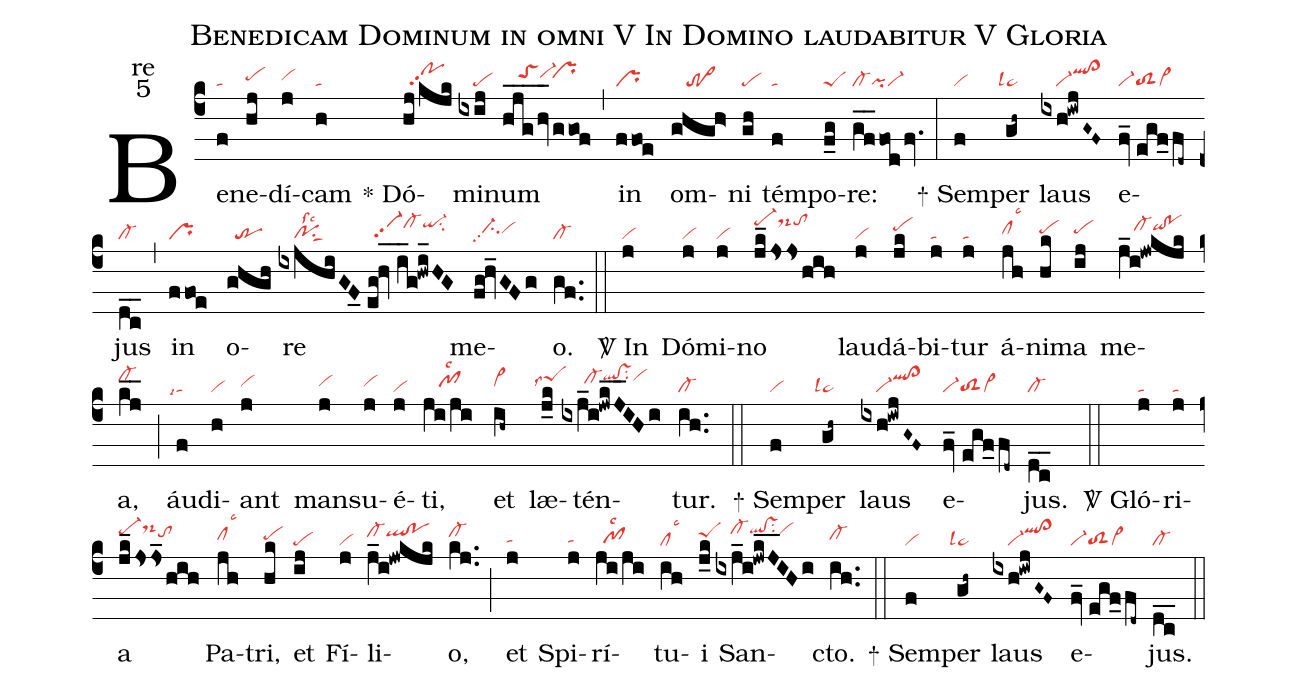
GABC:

name:Benedicam Dominum in omni V In Domino laudabitur V Gloria;
office-part:re;
mode:5;
nabc-lines:1;
%%
(c4) Be(f|ta)ne(hj|pehh)dí(j|vihh)cam(h|ta) <sp>*</sp> Dó(hj/kjk|//pohjpp2)mi(ixij|////pe)num(hjg___/hv_/ggof|////toShivi-hi`prhi) (,) in(ffoe|pr) om(ghgh>|////tr>)ni(gh|pe) tém(f|ta)po(f_g|peS)re:(gf__fod/fv.|cl-pivi-) (:)
<sp>+</sp> Sem(f|vi)per(gh~|``ta>lsl1) laus(ixh!iwjG~F~|////vi-qlhj!cl>hj) e(fv_//egf_fd~|vi-toS2vi>)jus(dc__|cl-) (,) in(ffoe|pr) o(ghgh|//tr)re(ixjhiGF_0|////posu1sut1lssc2|//eg!hv_//i_g!hwi_HG|//vi-hgpp2cl-hjqi-hjsu2) me(fg!hv_GFg|//ci-hhpp2vihh)o.(gf..|cl-) (::)

<sp>V/</sp> In(j|vi) Dó(j|vi)mi(j|vi)no(jk_/jsjshih|pe-hkds-hktohk) lau(j|vi)dá(jk|pehi)bi(j|ta)tur(j|ta) á(jh|clhhlsc3)ni(hk|pehh)ma(ij|pehh) me(j_i!jwkjk|////cl-hiqihi!pohi)a,(kj__|cl-hj) (;) áu(f|``talsi7)di(h|vi)ant(j|vihh) man(j|vihh)su(j|vihh)é(j|vi)ti,(ji/ji|////pf1hhlsc2) et(ih~|vi>hh) læ(j_k|``peShjlss7)tén(ixj_i!jwkJ__IHi|//////cl-hiqlhj!vshjsu2vihj)tur.(ih..|cl-) (::)
<sp>+</sp> Sem(f|vi)per(gh~|``ta>lsl1) laus(ixh!iwjG~F~|////vi-qlhj!cl>hj) e(fv_//egf_fd~|vi-toS2vi>)jus.(dc__|cl-) (::)

<sp>V/</sp> Gló(j|ta)ri(j|ta)a(jk_/jsjs_hih|pe-hjds-hktohi) Pa(jh|clhhlsc3)tri,(hk|pehh) et(ij|pe) Fí(j|vi)li(j_i!jwkjk|cl-hiqlhi!pohi)o,(kj..|cl-hi) (;) et(j|tahg) Spi(j|tahg)rí(ji/ji|//pf1hglsc2)tu(ih|cllsc3)i(j_k|peShi) San(ixj_i!jwkJ__IHi|////cl-hjqlhj!vshjsu2vihj)cto.(ih..|cl-hh) (::)

<sp>+</sp> Sem(f|vi)per(gh~|``ta>lsl1) laus(ixh!iwjG~F~|////vi-qlhj!cl>hj) e(fv_//egf_fd~|vi-toS2vi>)jus.(dc__|cl-) (::)
